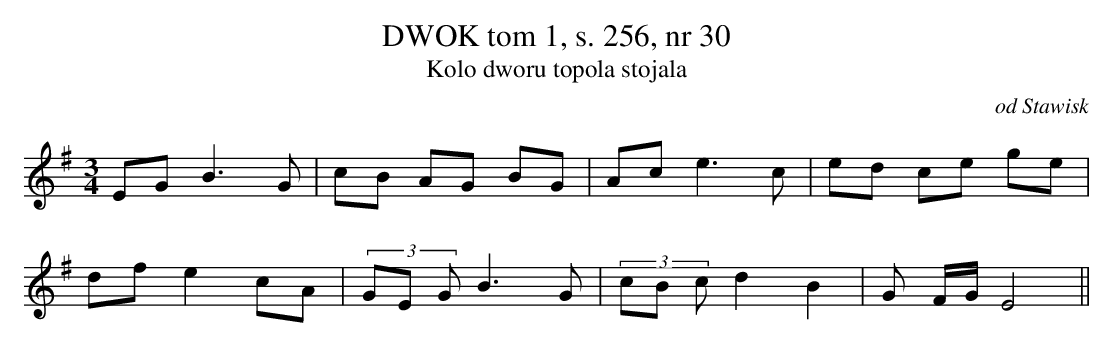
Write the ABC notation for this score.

X:1
T:DWOK tom 1, s. 256, nr 30
T:Kolo dworu topola stojala
O:od Stawisk
M:3/4
L:1/16
K:G
E2G2B6G2 | c2B2 A2G2 B2G2 |A2c2e6c2 | e2d2 c2e2 g2e2 |
d2f2e4c2A2 | (3G2E2 G2 B6G2|(3c2B2 c2 d4B4 | G2 FGE8||
